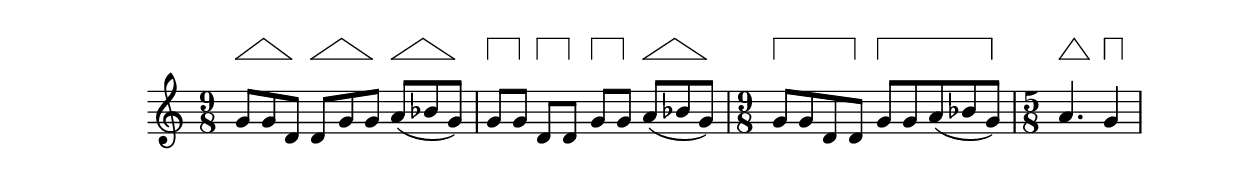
% Do not edit this file; it is automatically
% generated from Documentation/snippets/new
% This file is in the public domain.
%% Note: this file works from version 2.13.29
\version "2.13.31"

\header {
%% Translation of GIT committish: 0b55335aeca1de539bf1125b717e0c21bb6fa31b
  texidoces = "
La agrupación de pulsos dentro de un compás está controlada por la
agrupación predeterminada que se establece en @code{beamSettings}.
Estas agrupaciones se pueden establecer mediante el uso de
@code{\\overrideBeamSettings}.  De forma alternativa, se puede usar la
función de Scheme @code{set-time-signature} para establecer tanto el
compás como la regla de agrupamiento predeterminada.
@code{set-time-signature} acepta tres argumentos: el número de pulsos,
la longitud del pulso y la agrupación interna de los pulsos en el
compás.  Si el grabador @code{Measure_grouping_engraver} está incluido
en uno de los contextos de presentación, se imprimirán signos de
agrupación de pulsos.  Estos símbolos facilitan la lectura de música
moderna rítmicamente compleja.  En este ejemplo, el compás de 9/8 se
agrupa según dos patrones distintos utilizando los dos métodos,
mientras que el compás de 5/8 se agrupa de acuerdo con el ajuste
predeterminado que está en @file{scm/beam-settings.scm}:

"
doctitlees = "Símbolos de dirección y símbolos de agrupación de compás"


%% Translation of GIT committish: 0a868be38a775ecb1ef935b079000cebbc64de40
  texidocde = "
Optionen, mit denen die Balken in einem Takt gruppiert werden, sind
durch die Scheme-Funktion @code{set-time-signature} erhältlich, die
drei Argumente braucht:  Die Zahl der Taktschläge, die Länge des
Schlages und die interne gruppieren von Balken in dem Takt.  Wenn der
@code{Measure_grouping_engraver} hinzugefügt worden ist, erstellt
diese Funktion auch @code{MeasureGrouping}-(Taktgruppen)-Zeichen.  Derartige
Zeichen erleichtern das Lesen von rhythmisch komplexer Musik.  In dem
Beispiel ist der 9/8-Takt in 2, 2, 2 und 3 aufgeteilt.  Das wird
der @code{set-time-signature}-Funktion als das dritte Argument mitgegeben:
@code{'(2 2 2 3)}:

"
  doctitlede = "Dirigierzeichen Taktgruppenzeichen"



%% Translation of GIT committish: 190a067275167c6dc9dd0afef683d14d392b7033
  texidocfr = "
Les règles de ligature par mesure sont gérées par la propriété
@code{beatStructure}.  Ses valeurs par défaut sont répertoriées, par
métrique, dans le fichier @code{scm/time-signature-settings.scm}.  Elles
sont modifiables grâce à la commande @code{\\set}.
La fonction Scheme @code{set-time-signature} permet quant à elle de
définir à la fois la métrique et la pulsation.  Celle-ci prend trois
arguments@tie{}: le nombre de pulsations, la durée de la pulsation et le
regroupement des pulsations dans la mesure.   @code{\\time} et
@code{set-time-signature} s'appliquent tous deux au contexte
@code{Timing}@tie{}; ils ne redéfiniront donc pas les valeurs de
@code{beatStructure} ou @code{baseMoment} lorsque qu'elles sont
modifiées dans un contexte de niveau inférieur comme @code{Voice} par
exemple.
Si l'on fait appel au @code{Measure_grouping_engraver}, la fonction
@code{set-time-signature} créera aussi des symboles
@code{MeasureGrouping}.  Ces symboles aident à la lecture des œuvres
modernes à la rythmique complexe.  Dans l'exemple qui suit, la mesure à
9/8 est divisée en 2, 2, 2 et 3, alors que la mesure à 5/8 répond aux
règles par défaut contenues dans le fichier @w{@code{scm/beam-settings.scm}}.

"
  doctitlefr = "Signes de direction signes de sous-groupe"

  lsrtags = "rhythms"
  texidoc = "
Beat grouping within a measure is controlled by the context property
@code{beatStructure}.  Values of @code{beatStructure} are
established for many time signatures in
@file{scm/time-signature-settings.scm}.  Values of @code{beatStructure}
can be changed or set with @code{\\set}.
Alternatively, the
Scheme function @code{set-time-signature} can be used to both
set the time signature and establish the beat structure.
@code{set-time-signature}, takes three arguments: the
number of beats, the beat length, and the internal grouping of beats in
the measure.  @code{\\time} and @code{set-time-signature} both apply
to the @code{Timing} context, so they will not reset values of
@code{beatStructure} or @code{baseMoment} that are set in
other lower-level contexts, such as @code{Voice}.

If the @code{Measure_grouping_engraver} is included
in one of the display contexts, measure grouping signs will be
created.  Such signs ease reading rhythmically complex modern music.
In the example, the 9/8 measure is grouped in two different
patterns using the two different methods, while the 5/8 measure
is grouped according to the default setting in
@file{scm/time-signature-settings.scm}:
"
  doctitle = "Conducting signs measure grouping signs"
} % begin verbatim



\score {
  \new Voice \relative c'' {
    \time 9/8
    g8 g d d g g a( bes g) |
    \set Timing.beatStructure = #'(2 2 2 3)
    g8 g d d g g a( bes g) |
    #(set-time-signature 9 8 '(4 5))
    g8 g d d g g a( bes g) |
    \time 5/8
    a4. g4 |
  }
  \layout {
    \context {
      \Staff
      \consists "Measure_grouping_engraver"
    }
  }
}
